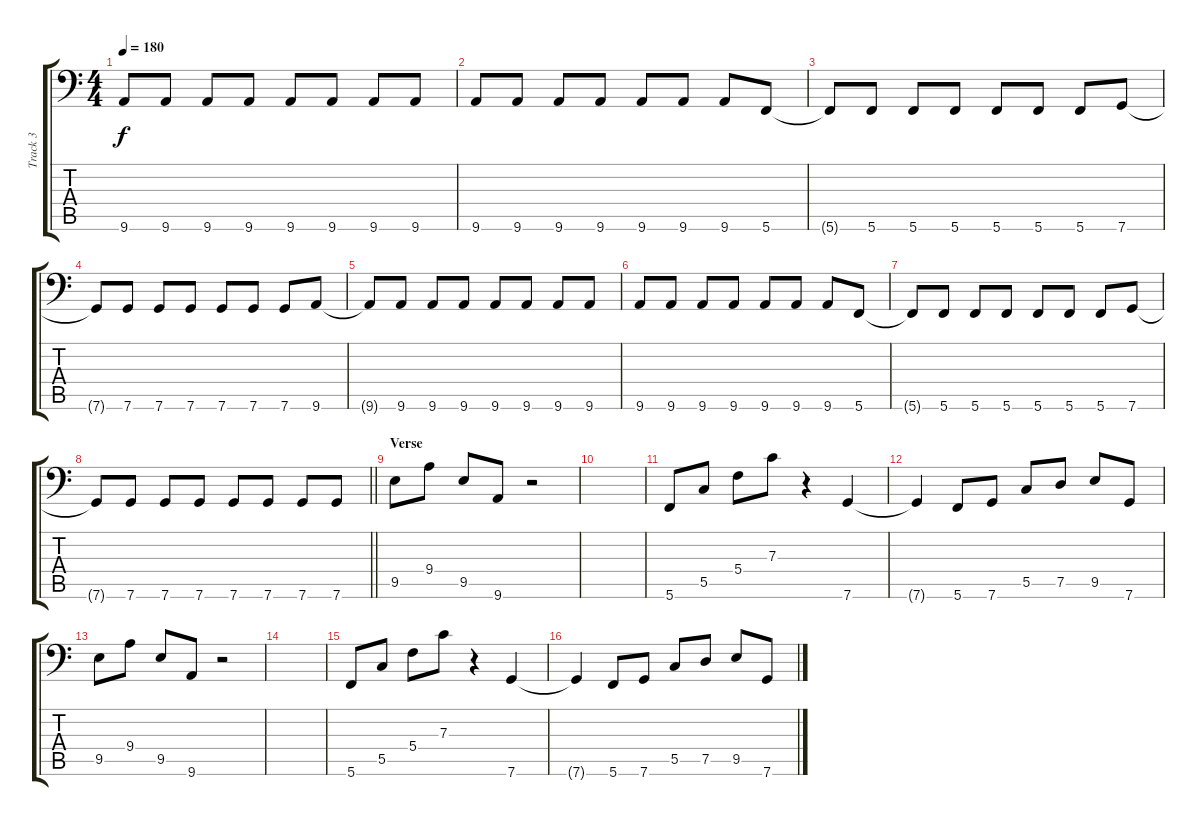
\track ("Track 3" "Track 3") {instrument electricbasspick}
\staff {score tabs}
\tuning (D3 A2 F2 C2 G1 C1) {hide}
\ts (4 4)
\tempo 180
\clef f4
\ks c
9.6{t}.8{dy f} 9.6.8 9.6.8 9.6.8 9.6.8 9.6.8 9.6.8 9.6.8 |
9.6.8 9.6.8 9.6.8 9.6.8 9.6.8 9.6.8 9.6.8 5.6.8 |
5.6{t}.8 5.6.8 5.6.8 5.6.8 5.6.8 5.6.8 5.6.8 7.6.8 |
7.6{t}.8 7.6.8 7.6.8 7.6.8 7.6.8 7.6.8 7.6.8 9.6.8 |
9.6{t}.8 9.6.8 9.6.8 9.6.8 9.6.8 9.6.8 9.6.8 9.6.8 |
9.6.8 9.6.8 9.6.8 9.6.8 9.6.8 9.6.8 9.6.8 5.6.8 |
5.6{t}.8 5.6.8 5.6.8 5.6.8 5.6.8 5.6.8 5.6.8 7.6.8 |
\barLineRight lightlight
7.6{t}.8 7.6.8 7.6.8 7.6.8 7.6.8 7.6.8 7.6.8 7.6.8 |
\section ("" "Verse")
9.5.8 9.4.8 9.5.8 9.6.8 r.2 |
|
5.6.8 5.5.8 5.4.8 7.3.8 r.4 7.6.4 |
7.6{t}.4 5.6.8 7.6.8 5.5.8 7.5.8 9.5.8 7.6.8 |
9.5.8 9.4.8 9.5.8 9.6.8 r.2 |
|
5.6.8 5.5.8 5.4.8 7.3.8 r.4 7.6.4 |
7.6{t}.4 5.6.8 7.6.8 5.5.8 7.5.8 9.5.8 7.6.8
